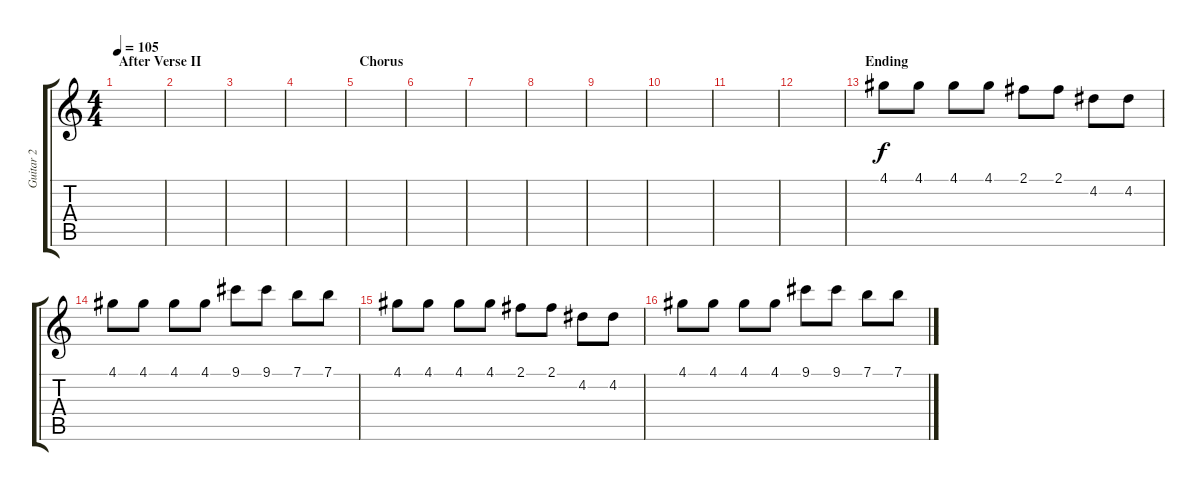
\track ("Guitar 2" "Guitar 2") {instrument overdrivenguitar}
\staff {score tabs}
\tuning (E4 B3 G3 D3 A2 E2) {hide}
\ts (4 4)
\section ("" "After Verse II")
\tempo 105
\clef g2
\ks c
|
|
|
|
\section ("" "Chorus")
|
|
|
|
|
|
|
|
\section ("" "Ending")
4.1.8{volume 12} 4.1.8 4.1.8 4.1.8 2.1.8 2.1.8 4.2.8 4.2.8 |
4.1.8 4.1.8 4.1.8 4.1.8 9.1.8 9.1.8 7.1.8 7.1.8 |
4.1.8 4.1.8 4.1.8 4.1.8 2.1.8 2.1.8 4.2.8 4.2.8 |
4.1.8 4.1.8 4.1.8 4.1.8 9.1.8 9.1.8 7.1.8 7.1.8
